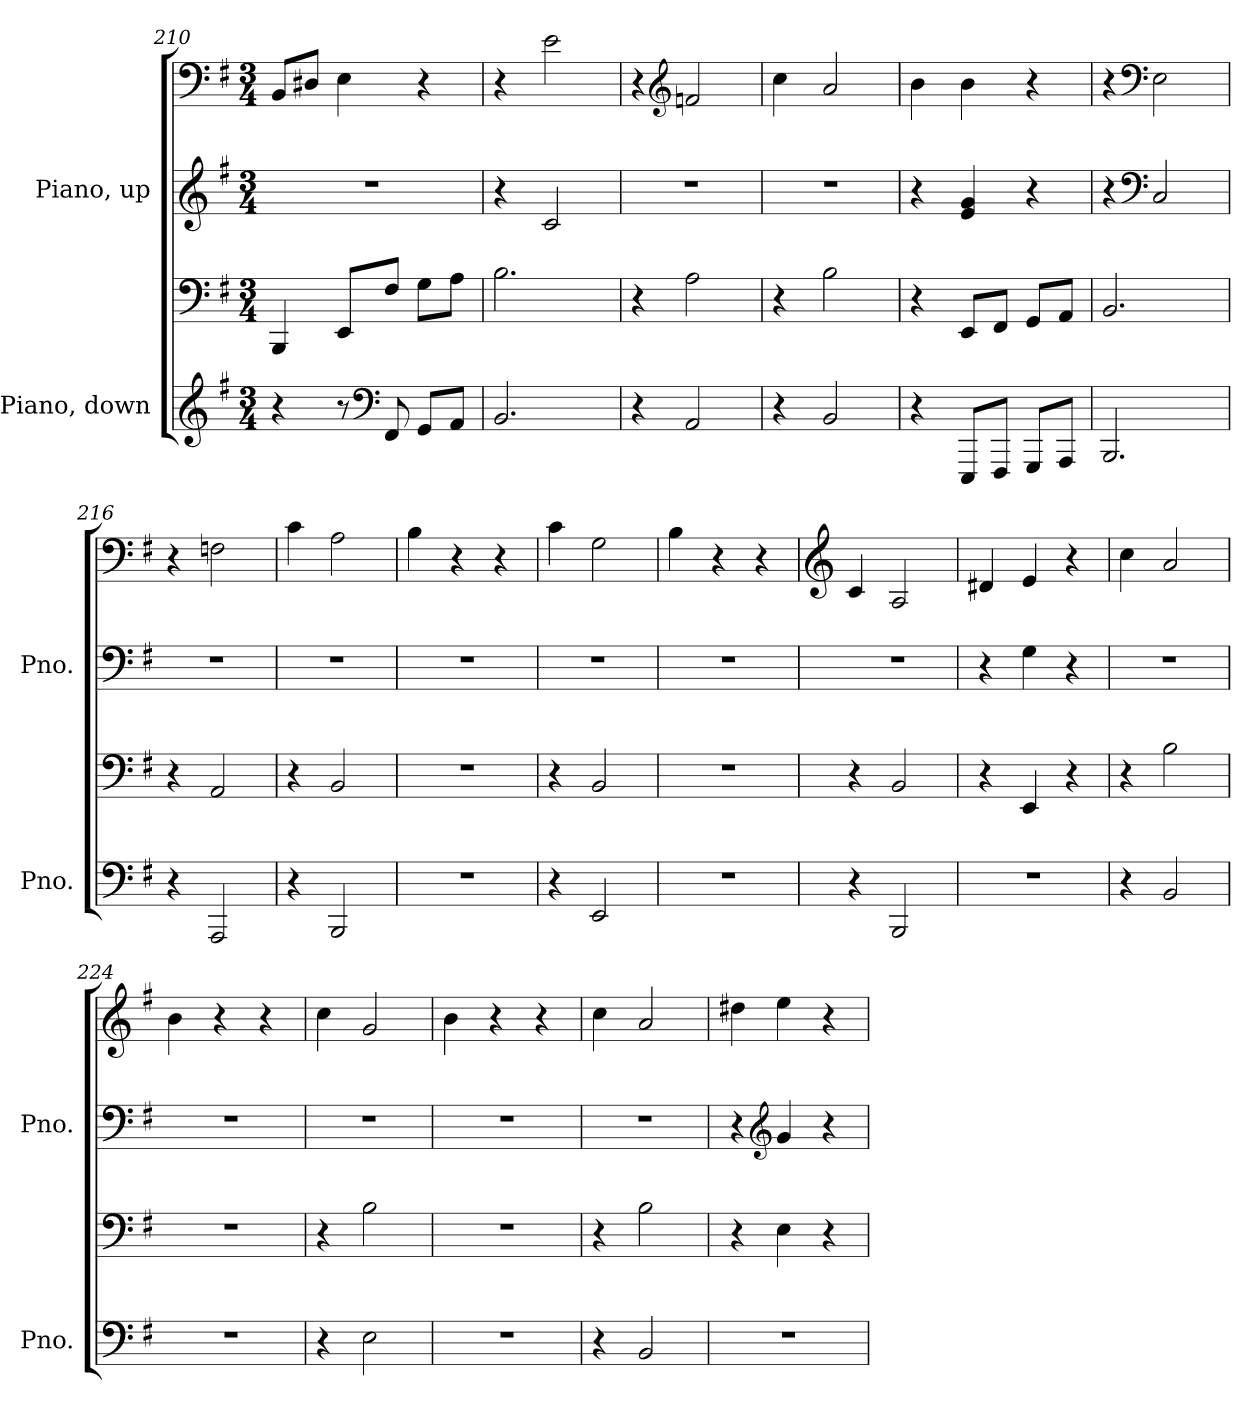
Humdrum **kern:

**kern	**kern	**kern	**kern
*part2	*part2	*part1	*part1
*staff4	*staff3	*staff2	*staff1
*I"Piano, down	*	*I"Piano, up	*
*I'Pno.	*	*I'Pno.	*
*clefG2	*clefF4	*clefG2	*clefF4
*k[f#]	*k[f#]	*k[f#]	*k[f#]
*M3/4	*M3/4	*M3/4	*M3/4
=210	=210	=210	=210
4r	4BBB/	2.r	8BB/L
.	.	.	8D#X/J
8r	8EE/L	.	4E\
*clefF4	*	*	*
8FF#/	8F#/J	.	.
8GG/L	8G\L	.	4r
8AA/J	8A\J	.	.
=211	=211	=211	=211
2.BB/	2.B\	4r	4r
.	.	2c/	2e\
=212	=212	=212	=212
4r	4r	2.r	4r
*	*	*	*clefG2
2AA/	2A\	.	2fn/
=213	=213	=213	=213
4r	4r	2.r	4cc\
2BB/	2B\	.	2a/
=214	=214	=214	=214
4r	4r	4r	4b\
8EEE/L	8EE/L	4e/ 4g/	4b\
8FFF#/J	8FF#/J	.	.
8GGG/L	8GG/L	4r	4r
8AAA/J	8AA/J	.	.
=215	=215	=215	=215
2.BBB/	2.BB/	4r	4r
*	*	*clefF4	*clefF4
.	.	2C/	2E\
!!LO:PB:g=z
=216	=216	=216	=216
4r	4r	2.r	4r
2AAA/	2AA/	.	2Fn\
=217	=217	=217	=217
4r	4r	2.r	4c\
2BBB/	2BB/	.	2A\
=218	=218	=218	=218
2.r	2.r	2.r	4B\
.	.	.	4r
.	.	.	4r
=219	=219	=219	=219
4r	4r	2.r	4c\
2EE/	2BB/	.	2G\
=220	=220	=220	=220
2.r	2.r	2.r	4B\
.	.	.	4r
.	.	.	4r
=221	=221	=221	=221
*	*	*	*clefG2
4r	4r	2.r	4c/
2BBB/	2BB/	.	2A/
=222	=222	=222	=222
2.r	4r	4r	4d#X/
.	4EE/	4G\	4e/
.	4r	4r	4r
=223	=223	=223	=223
4r	4r	2.r	4cc\
2BB/	2B\	.	2a/
=224	=224	=224	=224
2.r	2.r	2.r	4b\
.	.	.	4r
.	.	.	4r
=225	=225	=225	=225
4r	4r	2.r	4cc\
2E\	2B\	.	2g/
=226	=226	=226	=226
2.r	2.r	2.r	4b\
.	.	.	4r
.	.	.	4r
!!LO:LB:g=z
=227	=227	=227	=227
4r	4r	2.r	4cc\
2BB/	2B\	.	2a/
=228	=228	=228	=228
2.r	4r	4r	4dd#X\
*	*	*clefG2	*
.	4E\	4g/	4ee\
.	4r	4r	4r
=	=	=	=
*-	*-	*-	*-
